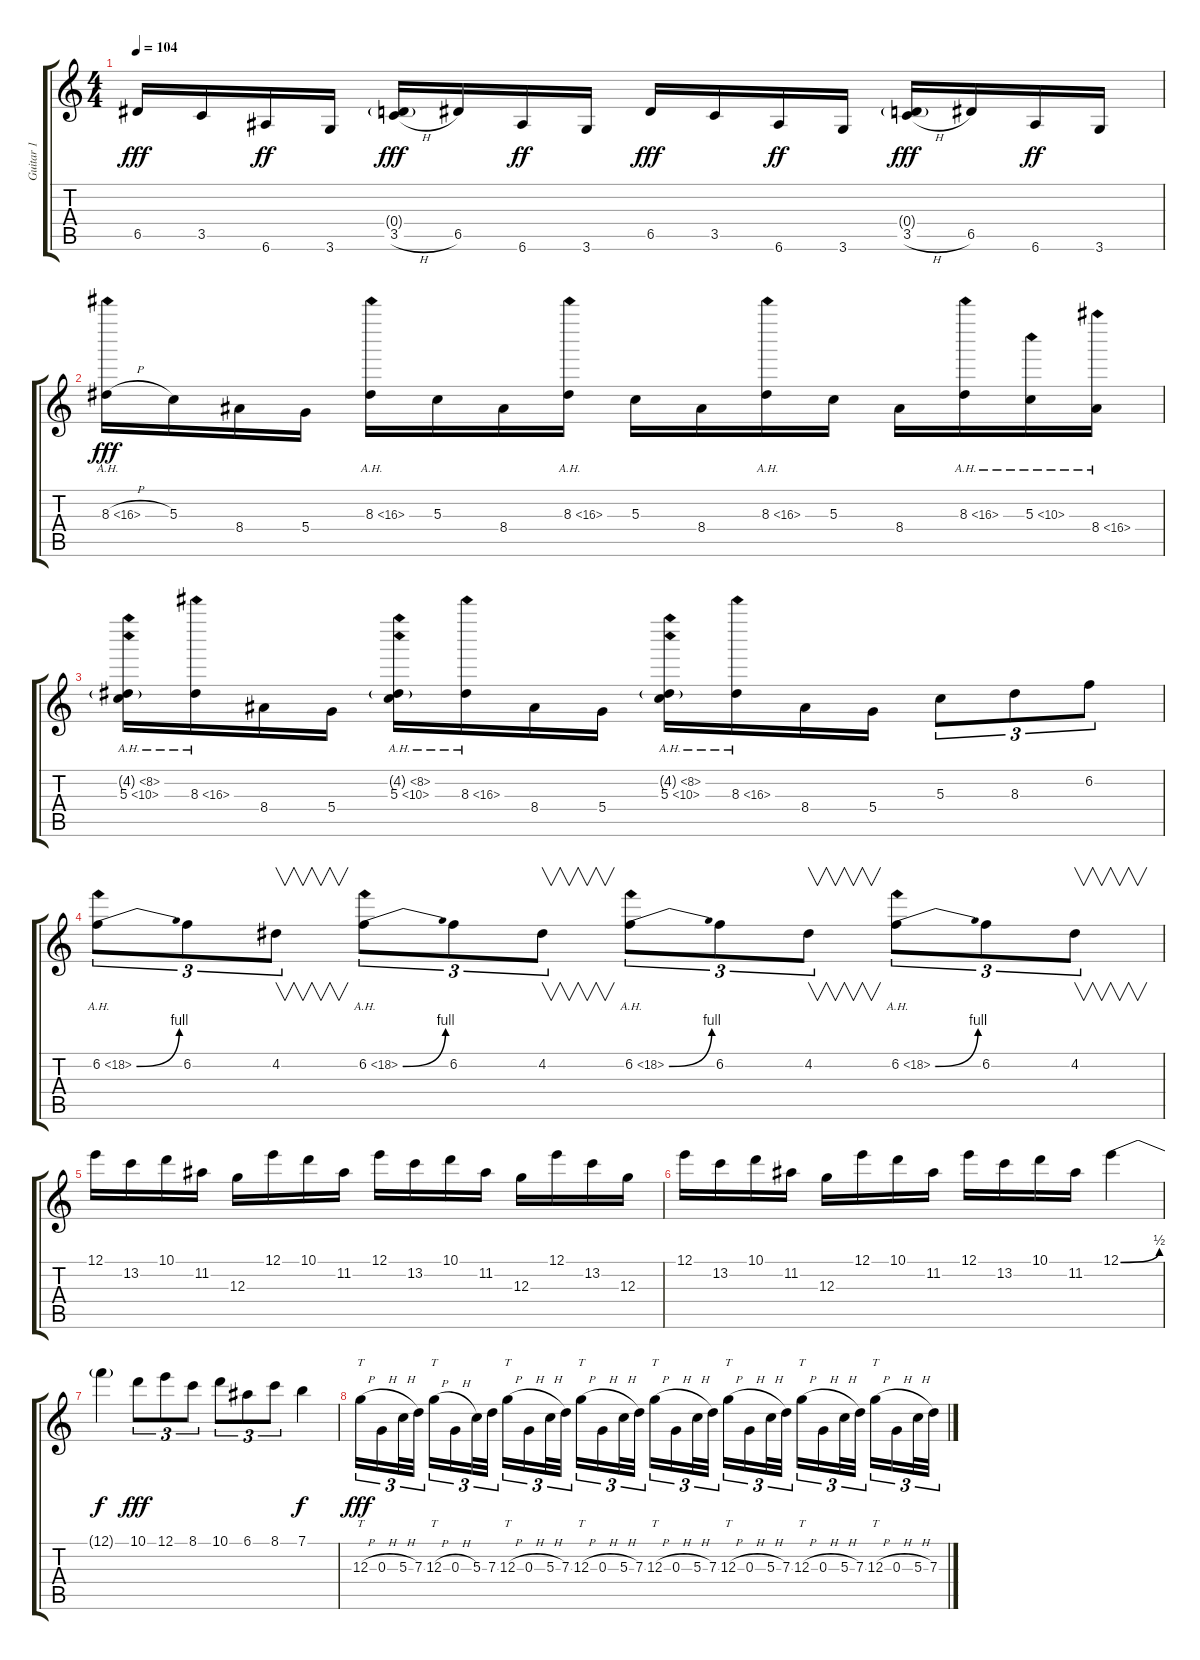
\track ("Guitar 1" "Guitar 1") {instrument distortionguitar}
\staff {score tabs}
\tuning (E4 B3 G3 D3 A2 E2) {hide}
\ts (4 4)
\tempo 104
\clef g2
\ks c
6.5.16{dy fff} 3.5.16 6.6.16{dy ff} 3.6.16 (0.4{g} 3.5{h}).16{dy fff} 6.5.16 6.6.16{dy ff} 3.6.16 6.5.16{dy fff} 3.5.16 6.6.16{dy ff} 3.6.16 (0.4{g} 3.5{h}).16{dy fff} 6.5.16 6.6.16{dy ff} 3.6.16 |
8.3{ah 8 h}.16{dy fff} 5.3.16 8.4.16 5.4.16 8.3{ah 8}.16 5.3.16 8.4.16 8.3{ah 8}.16 5.3.16 8.4.16 8.3{ah 8}.16 5.3.16 8.4.16 8.3{ah 8}.16 5.3{ah 5}.16 8.4{ah 8}.16 |
(4.2{ah 4 g} 5.3{ah 5}).16 8.3{ah 8}.16 8.4.16 5.4.16 (4.2{ah 4 g} 5.3{ah 5}).16 8.3{ah 8}.16 8.4.16 5.4.16 (4.2{ah 4 g} 5.3{ah 5}).16 8.3{ah 8}.16 8.4.16 5.4.16 5.3.8{tu (3 2)} 8.3.8{tu (3 2)} 6.2.8{tu (3 2)} |
6.2{be (bend 0 0 60 4) ah 12}.8{tu (3 2)} 6.2.8{tu (3 2)} 4.2.8{v tu (3 2)} 6.2{be (bend 0 0 60 4) ah 12}.8{tu (3 2)} 6.2.8{tu (3 2)} 4.2.8{v tu (3 2)} 6.2{be (bend 0 0 60 4) ah 12}.8{tu (3 2)} 6.2.8{tu (3 2)} 4.2.8{v tu (3 2)} 6.2{be (bend 0 0 60 4) ah 12}.8{tu (3 2)} 6.2.8{tu (3 2)} 4.2.8{v tu (3 2)} |
12.1.16 13.2.16 10.1.16 11.2.16 12.3.16 12.1.16 10.1.16 11.2.16 12.1.16 13.2.16 10.1.16 11.2.16 12.3.16 12.1.16 13.2.16 12.3.16 |
12.1.16 13.2.16 10.1.16 11.2.16 12.3.16 12.1.16 10.1.16 11.2.16 12.1.16 13.2.16 10.1.16 11.2.16 12.1{be (bend 0 0 60 2)}.4 |
12.1{t}.4{dy f} 10.1.8{tu (3 2) dy fff} 12.1.8{tu (3 2)} 8.1.8{tu (3 2)} 10.1.8{tu (3 2)} 6.1.8{tu (3 2)} 8.1.8{tu (3 2)} 7.1.4{dy f} |
12.3{h}.16{tt tu (3 2) dy fff} 0.3{h}.16{tu (3 2)} 5.3{h}.32{tu (3 2)} 7.3.32{tu (3 2)} 12.3{h}.16{tt tu (3 2)} 0.3{h}.16{tu (3 2)} 5.3.32{tu (3 2)} 7.3.32{tu (3 2)} 12.3{h}.16{tt tu (3 2)} 0.3{h}.16{tu (3 2)} 5.3{h}.32{tu (3 2)} 7.3.32{tu (3 2)} 12.3{h}.16{tt tu (3 2)} 0.3{h}.16{tu (3 2)} 5.3{h}.32{tu (3 2)} 7.3.32{tu (3 2)} 12.3{h}.16{tt tu (3 2)} 0.3{h}.16{tu (3 2)} 5.3{h}.32{tu (3 2)} 7.3.32{tu (3 2)} 12.3{h}.16{tt tu (3 2)} 0.3{h}.16{tu (3 2)} 5.3{h}.32{tu (3 2)} 7.3.32{tu (3 2)} 12.3{h}.16{tt tu (3 2)} 0.3{h}.16{tu (3 2)} 5.3{h}.32{tu (3 2)} 7.3.32{tu (3 2)} 12.3{h}.16{tt tu (3 2)} 0.3{h}.16{tu (3 2)} 5.3{h}.32{tu (3 2)} 7.3.32{tu (3 2)}
